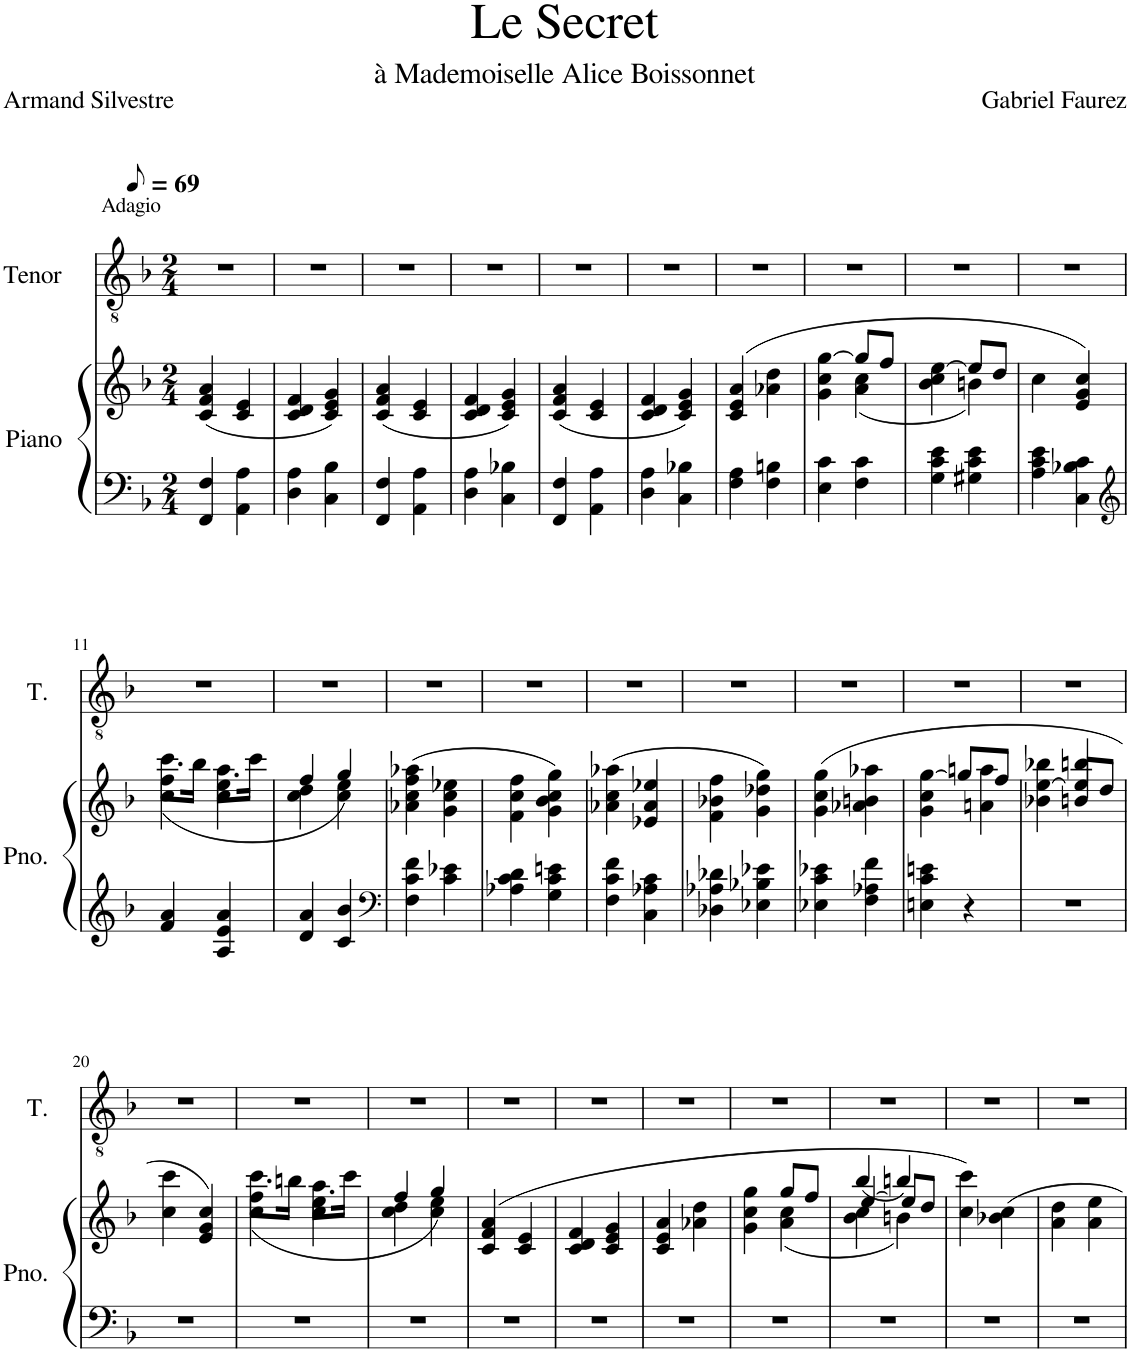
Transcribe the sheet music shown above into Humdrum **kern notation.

**kern	**kern	**kern
*part2	*part2	*part1
*staff3	*staff2	*staff1
*I"Piano	*	*I"Tenor
*I'Pno.	*	*I'T.
*clefF4	*clefG2	*clefGv2
*k[b-]	*k[b-]	*k[b-]
*M2/4	*M2/4	*M2/4
*MM35	*MM35	*MM35
=1	=1	=1
!	!	!LO:TX:a:t=Adagio
4FF/ 4F/	(4c/ 4f/ 4a/	2r
4AA\ 4A\	4c/ 4e/	.
=2	=2	=2
4D\ 4A\	4c/ 4d/ 4f/	2r
4C\ 4B-\	4c/ 4e/ 4g/)	.
=3	=3	=3
4FF/ 4F/	(4c/ 4f/ 4a/	2r
4AA\ 4A\	4c/ 4e/	.
=4	=4	=4
4D\ 4A\	4c/ 4d/ 4f/	2r
4C\ 4B-X\	4c/ 4e/ 4g/)	.
=5	=5	=5
4FF/ 4F/	(4c/ 4f/ 4a/	2r
4AA\ 4A\	4c/ 4e/	.
=6	=6	=6
4D\ 4A\	4c/ 4d/ 4f/	2r
4C\ 4B-X\	4c/ 4e/ 4g/)	.
=7	=7	=7
4F\ 4A\	(4c/ 4e/ 4a/	2r
4F\ 4Bn\	4a-X\ 4dd\	.
=8	=8	=8
*	*^	*
4E\ 4c\	4g\ 4cc\ [4gg\	4ryy	2r
4F\ 4c\	8gg/L]	(4a\ 4cc\	.
.	8ff/J	.	.
=9	=9	=9	=9
4G\ 4c\ 4e\	4b-\ 4cc\ [4ee\	4ryy	2r
4G#X\ 4c\ 4e\	8ee/L]	4bn\)	.
.	8dd/J	.	.
*	*v	*v	*
=10	=10	=10
4A\ 4c\ 4e\	4cc\	2r
4C\ 4B-X\ 4c\	4e/ 4g/ 4cc/)	.
!!LO:LB:g=z
=11	=11	=11
*clefG2	*	*
*	*^	*
4f/ 4a/	4cc\ 4ff\	(8.ccc\L	2r
.	.	16bb-\Jk	.
4A/ 4e/ 4a/	4cc\ 4ee\	8.aa\L	.
.	.	16ccc\Jk	.
=12	=12	=12	=12
4d/ 4a/	4ff/	4cc\ 4dd\	2r
4c/ 4b-/	4gg/)	4cc\ 4ee\	.
*	*v	*v	*
=13	=13	=13
*clefF4	*	*
4F\ 4c\ 4f\	(4a-X\ 4cc\ 4ff\ 4aa-X\	2r
4c\ 4e-X\	4g\ 4cc\ 4ee-X\	.
=14	=14	=14
4A-X\ 4c\ 4d\	4f\ 4cc\ 4ff\	2r
4G\ 4c\ 4en\	4g\ 4b-\ 4cc\ 4gg\)	.
=15	=15	=15
4F\ 4c\ 4f\	(4a-X\ 4cc\ 4aa-X\	2r
4C\ 4A-X\ 4c\	4e-X/ 4a-/ 4ee-X/	.
=16	=16	=16
4D-X\ 4A-X\ 4d-X\	4f\ 4b-X\ 4ff\	2r
4E-X\ 4B-X\ 4e-X\	4g\ 4dd-X\ 4gg\)	.
=17	=17	=17
4E-X\ 4c\ 4e-X\	(4g\ 4cc\ 4gg\	2r
4F\ 4A-X\ 4f\	4a-X\ 4bn\ 4aa-X\	.
=18	=18	=18
*	*^	*
4En\ 4c\ 4en\	4g\ 4cc\ [4gg\	4ryy	2r
4r	8gg/L]	4an\ 4aan\	.
.	8ff/J	.	.
=19	=19	=19	=19
2r	4b-X\ [4ee\ 4bb-X\	4ryy	2r
.	8ee/L]	4bn/ 4bbn/	.
.	8dd/J	.	.
*	*v	*v	*
!!LO:LB:g=z
=20	=20	=20
2r	4cc\ 4ccc\	2r
.	4e/ 4g/ 4cc/)	.
=21	=21	=21
*	*^	*
2r	4cc\ 4ff\	(8.ccc\L	2r
.	.	16bbn\Jk	.
.	4cc\ 4ee\	8.aa\L	.
.	.	16ccc\Jk	.
=22	=22	=22	=22
2r	4ff/	4cc\ 4dd\	2r
.	4gg/)	4cc\ 4ee\	.
*	*v	*v	*
=23	=23	=23
2r	(4c/ 4f/ 4a/	2r
.	4c/ 4e/	.
=24	=24	=24
2r	4c/ 4d/ 4f/	2r
.	4c/ 4e/ 4g/	.
=25	=25	=25
2r	4c/ 4e/ 4a/	2r
.	4a-X\ 4dd\	.
=26	=26	=26
*	*^	*
2r	4g\ 4cc\ 4gg\	4ryy	2r
.	8gg/L	(4a\ 4cc\	.
.	8ff/J	.	.
=27	=27	=27	=27
*	*	*^	*
2r	[4ee/	4b-\ 4cc\	(4bb-/	2r
.	8ee/L]	4bn\)	4bbn/)	.
.	8dd/J	.	.	.
*	*v	*v	*v	*
=28	=28	=28
2r	4cc\ 4ccc\)	2r
.	4b-X\ 4cc\	.
=29	=29	=29
2r	4a\ 4dd\	2r
.	4a\ 4ee\	.
=	=	=
*-	*-	*-
